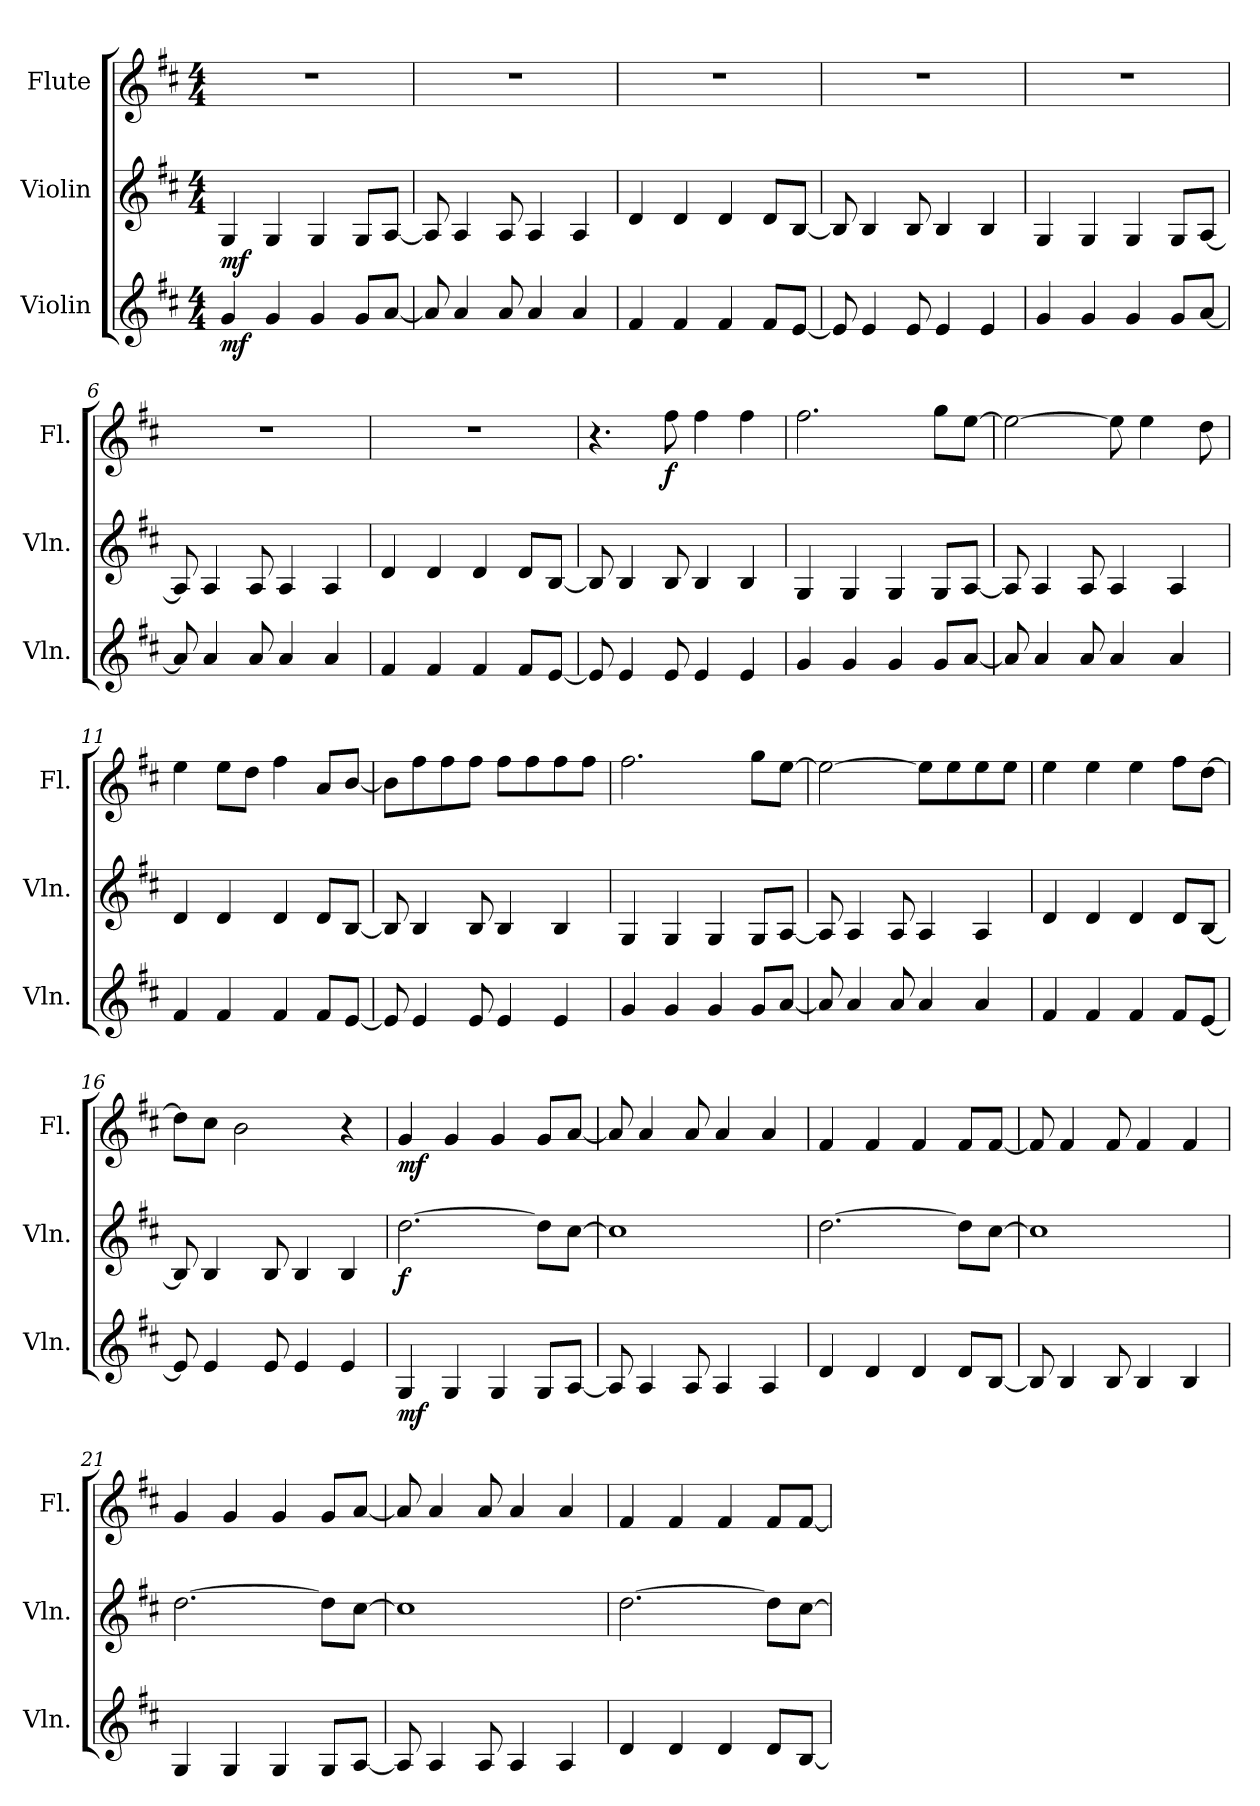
**kern	**dynam	**kern	**dynam	**kern	**dynam
*part3	*part3	*part2	*part2	*part1	*part1
*staff3	*staff3	*staff2	*staff2	*staff1	*staff1
*I"Violin	*	*I"Violin	*	*I"Flute	*
*I'Vln.	*	*I'Vln.	*	*I'Fl.	*
*clefG2	*	*clefG2	*	*clefG2	*
*k[f#c#]	*	*k[f#c#]	*	*k[f#c#]	*
*M4/4	*	*M4/4	*	*M4/4	*
*MM150	*	*MM150	*	*MM150	*
=1	=1	=1	=1	=1	=1
!	!LO:DY:b	!	!LO:DY:b	!	!
4g/	mf	4G/	mf	1r	.
4g/	.	4G/	.	.	.
4g/	.	4G/	.	.	.
8g/L	.	8G/L	.	.	.
[8a/J	.	[8A/J	.	.	.
=2	=2	=2	=2	=2	=2
8a/]	.	8A/]	.	1r	.
4a/	.	4A/	.	.	.
8a/	.	8A/	.	.	.
4a/	.	4A/	.	.	.
4a/	.	4A/	.	.	.
=3	=3	=3	=3	=3	=3
4f#/	.	4d/	.	1r	.
4f#/	.	4d/	.	.	.
4f#/	.	4d/	.	.	.
8f#/L	.	8d/L	.	.	.
[8e/J	.	[8B/J	.	.	.
=4	=4	=4	=4	=4	=4
8e/]	.	8B/]	.	1r	.
4e/	.	4B/	.	.	.
8e/	.	8B/	.	.	.
4e/	.	4B/	.	.	.
4e/	.	4B/	.	.	.
=5	=5	=5	=5	=5	=5
4g/	.	4G/	.	1r	.
4g/	.	4G/	.	.	.
4g/	.	4G/	.	.	.
8g/L	.	8G/L	.	.	.
[8a/J	.	[8A/J	.	.	.
!!LO:LB:g=z
=6	=6	=6	=6	=6	=6
8a/]	.	8A/]	.	1r	.
4a/	.	4A/	.	.	.
8a/	.	8A/	.	.	.
4a/	.	4A/	.	.	.
4a/	.	4A/	.	.	.
=7	=7	=7	=7	=7	=7
4f#/	.	4d/	.	1r	.
4f#/	.	4d/	.	.	.
4f#/	.	4d/	.	.	.
8f#/L	.	8d/L	.	.	.
[8e/J	.	[8B/J	.	.	.
=8	=8	=8	=8	=8	=8
8e/]	.	8B/]	.	4.r	.
4e/	.	4B/	.	.	.
!	!	!	!	!	!LO:DY:b
8e/	.	8B/	.	8ff#\	f
4e/	.	4B/	.	4ff#\	.
4e/	.	4B/	.	4ff#\	.
=9	=9	=9	=9	=9	=9
4g/	.	4G/	.	2.ff#\	.
4g/	.	4G/	.	.	.
4g/	.	4G/	.	.	.
8g/L	.	8G/L	.	8gg\L	.
[8a/J	.	[8A/J	.	[8ee\J	.
=10	=10	=10	=10	=10	=10
8a/]	.	8A/]	.	2ee\_	.
4a/	.	4A/	.	.	.
8a/	.	8A/	.	.	.
4a/	.	4A/	.	8ee\]	.
.	.	.	.	4ee\	.
4a/	.	4A/	.	.	.
.	.	.	.	8dd\	.
!!LO:LB:g=z
=11	=11	=11	=11	=11	=11
4f#/	.	4d/	.	4ee\	.
4f#/	.	4d/	.	8ee\L	.
.	.	.	.	8dd\J	.
4f#/	.	4d/	.	4ff#\	.
8f#/L	.	8d/L	.	8a/L	.
[8e/J	.	[8B/J	.	[8b/J	.
=12	=12	=12	=12	=12	=12
8e/]	.	8B/]	.	8b\L]	.
4e/	.	4B/	.	8ff#\	.
.	.	.	.	8ff#\	.
8e/	.	8B/	.	8ff#\J	.
4e/	.	4B/	.	8ff#\L	.
.	.	.	.	8ff#\	.
4e/	.	4B/	.	8ff#\	.
.	.	.	.	8ff#\J	.
=13	=13	=13	=13	=13	=13
4g/	.	4G/	.	2.ff#\	.
4g/	.	4G/	.	.	.
4g/	.	4G/	.	.	.
8g/L	.	8G/L	.	8gg\L	.
[8a/J	.	[8A/J	.	[8ee\J	.
=14	=14	=14	=14	=14	=14
8a/]	.	8A/]	.	2ee\_	.
4a/	.	4A/	.	.	.
8a/	.	8A/	.	.	.
4a/	.	4A/	.	8ee\L]	.
.	.	.	.	8ee\	.
4a/	.	4A/	.	8ee\	.
.	.	.	.	8ee\J	.
=15	=15	=15	=15	=15	=15
4f#/	.	4d/	.	4ee\	.
4f#/	.	4d/	.	4ee\	.
4f#/	.	4d/	.	4ee\	.
8f#/L	.	8d/L	.	8ff#\L	.
[8e/J	.	[8B/J	.	[8dd\J	.
!!LO:PB:g=z
=16	=16	=16	=16	=16	=16
8e/]	.	8B/]	.	8dd\L]	.
4e/	.	4B/	.	8cc#\J	.
.	.	.	.	2b\	.
8e/	.	8B/	.	.	.
4e/	.	4B/	.	.	.
4e/	.	4B/	.	4r	.
=17	=17	=17	=17	=17	=17
!	!LO:DY:b	!	!LO:DY:b	!	!LO:DY:b
4G/	mf	[2.dd\	f	4g/	mf
4G/	.	.	.	4g/	.
4G/	.	.	.	4g/	.
8G/L	.	8dd\L]	.	8g/L	.
[8A/J	.	[8cc#\J	.	[8a/J	.
=18	=18	=18	=18	=18	=18
8A/]	.	1cc#]	.	8a/]	.
4A/	.	.	.	4a/	.
8A/	.	.	.	8a/	.
4A/	.	.	.	4a/	.
4A/	.	.	.	4a/	.
=19	=19	=19	=19	=19	=19
4d/	.	[2.dd\	.	4f#/	.
4d/	.	.	.	4f#/	.
4d/	.	.	.	4f#/	.
8d/L	.	8dd\L]	.	8f#/L	.
[8B/J	.	[8cc#\J	.	[8f#/J	.
=20	=20	=20	=20	=20	=20
8B/]	.	1cc#]	.	8f#/]	.
4B/	.	.	.	4f#/	.
8B/	.	.	.	8f#/	.
4B/	.	.	.	4f#/	.
4B/	.	.	.	4f#/	.
!!LO:LB:g=z
=21	=21	=21	=21	=21	=21
4G/	.	[2.dd\	.	4g/	.
4G/	.	.	.	4g/	.
4G/	.	.	.	4g/	.
8G/L	.	8dd\L]	.	8g/L	.
[8A/J	.	[8cc#\J	.	[8a/J	.
=22	=22	=22	=22	=22	=22
8A/]	.	1cc#]	.	8a/]	.
4A/	.	.	.	4a/	.
8A/	.	.	.	8a/	.
4A/	.	.	.	4a/	.
4A/	.	.	.	4a/	.
=23	=23	=23	=23	=23	=23
4d/	.	[2.dd\	.	4f#/	.
4d/	.	.	.	4f#/	.
4d/	.	.	.	4f#/	.
8d/L	.	8dd\L]	.	8f#/L	.
[8B/J	.	[8cc#\J	.	[8f#/J	.
=	=	=	=	=	=
*-	*-	*-	*-	*-	*-
